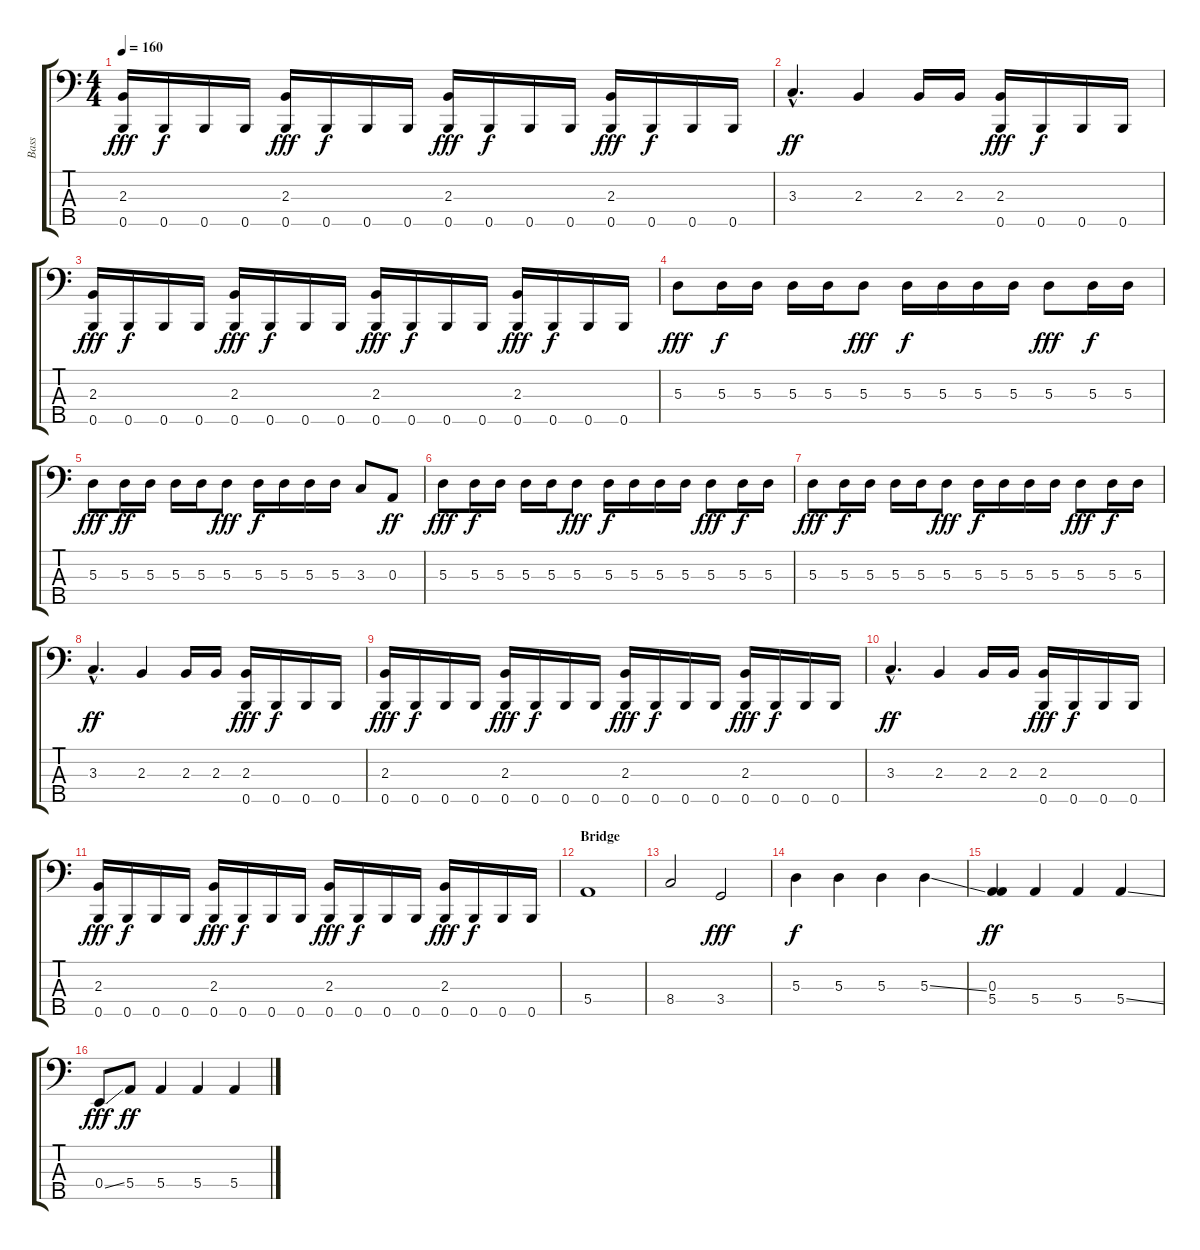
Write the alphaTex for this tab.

\track ("Bass" "Bass") {instrument electricbassfinger}
\staff {score tabs}
\tuning (G2 D2 A1 E1 B0) {hide}
\ts (4 4)
\tempo 160
\clef f4
\ks c
(2.3 0.5).16{dy fff} 0.5.16{dy f} 0.5.16 0.5.16 (2.3 0.5).16{dy fff} 0.5.16{dy f} 0.5.16 0.5.16 (2.3 0.5).16{dy fff} 0.5.16{dy f} 0.5.16 0.5.16 (2.3 0.5).16{dy fff} 0.5.16{dy f} 0.5.16 0.5.16 |
3.3{hac}.4{d dy ff} 2.3.4 2.3.16 2.3.16 (2.3 0.5).16{dy fff} 0.5.16{dy f} 0.5.16 0.5.16 |
(2.3 0.5).16{dy fff} 0.5.16{dy f} 0.5.16 0.5.16 (2.3 0.5).16{dy fff} 0.5.16{dy f} 0.5.16 0.5.16 (2.3 0.5).16{dy fff} 0.5.16{dy f} 0.5.16 0.5.16 (2.3 0.5).16{dy fff} 0.5.16{dy f} 0.5.16 0.5.16 |
5.3.8{dy fff} 5.3.16{dy f} 5.3.16 5.3.16 5.3.16 5.3.8{dy fff} 5.3.16{dy f} 5.3.16 5.3.16 5.3.16 5.3.8{dy fff} 5.3.16{dy f} 5.3.16 |
5.3.8{dy fff} 5.3.16{dy ff} 5.3.16 5.3.16 5.3.16 5.3.8{dy fff} 5.3.16{dy f} 5.3.16 5.3.16 5.3.16 3.3.8 0.3.8{dy ff} |
5.3.8{dy fff} 5.3.16{dy f} 5.3.16 5.3.16 5.3.16 5.3.8{dy fff} 5.3.16{dy f} 5.3.16 5.3.16 5.3.16 5.3.8{dy fff} 5.3.16{dy f} 5.3.16 |
5.3.8{dy fff} 5.3.16{dy f} 5.3.16 5.3.16 5.3.16 5.3.8{dy fff} 5.3.16{dy f} 5.3.16 5.3.16 5.3.16 5.3.8{dy fff} 5.3.16{dy f} 5.3.16 |
3.3{hac}.4{d dy ff} 2.3.4 2.3.16 2.3.16 (2.3 0.5).16{dy fff} 0.5.16{dy f} 0.5.16 0.5.16 |
(2.3 0.5).16{dy fff} 0.5.16{dy f} 0.5.16 0.5.16 (2.3 0.5).16{dy fff} 0.5.16{dy f} 0.5.16 0.5.16 (2.3 0.5).16{dy fff} 0.5.16{dy f} 0.5.16 0.5.16 (2.3 0.5).16{dy fff} 0.5.16{dy f} 0.5.16 0.5.16 |
3.3{hac}.4{d dy ff} 2.3.4 2.3.16 2.3.16 (2.3 0.5).16{dy fff} 0.5.16{dy f} 0.5.16 0.5.16 |
(2.3 0.5).16{dy fff} 0.5.16{dy f} 0.5.16 0.5.16 (2.3 0.5).16{dy fff} 0.5.16{dy f} 0.5.16 0.5.16 (2.3 0.5).16{dy fff} 0.5.16{dy f} 0.5.16 0.5.16 (2.3 0.5).16{dy fff} 0.5.16{dy f} 0.5.16 0.5.16 |
\section ("" "Bridge")
5.4.1 |
8.4.2 3.4.2{dy fff} |
5.3.4{dy f} 5.3.4 5.3.4 5.3{ss}.4 |
(0.3 5.4).4{dy ff} 5.4.4 5.4.4 5.4{ss}.4 |
0.4{ss}.8{dy fff} 5.4.8{dy ff} 5.4.4 5.4.4 5.4.4
